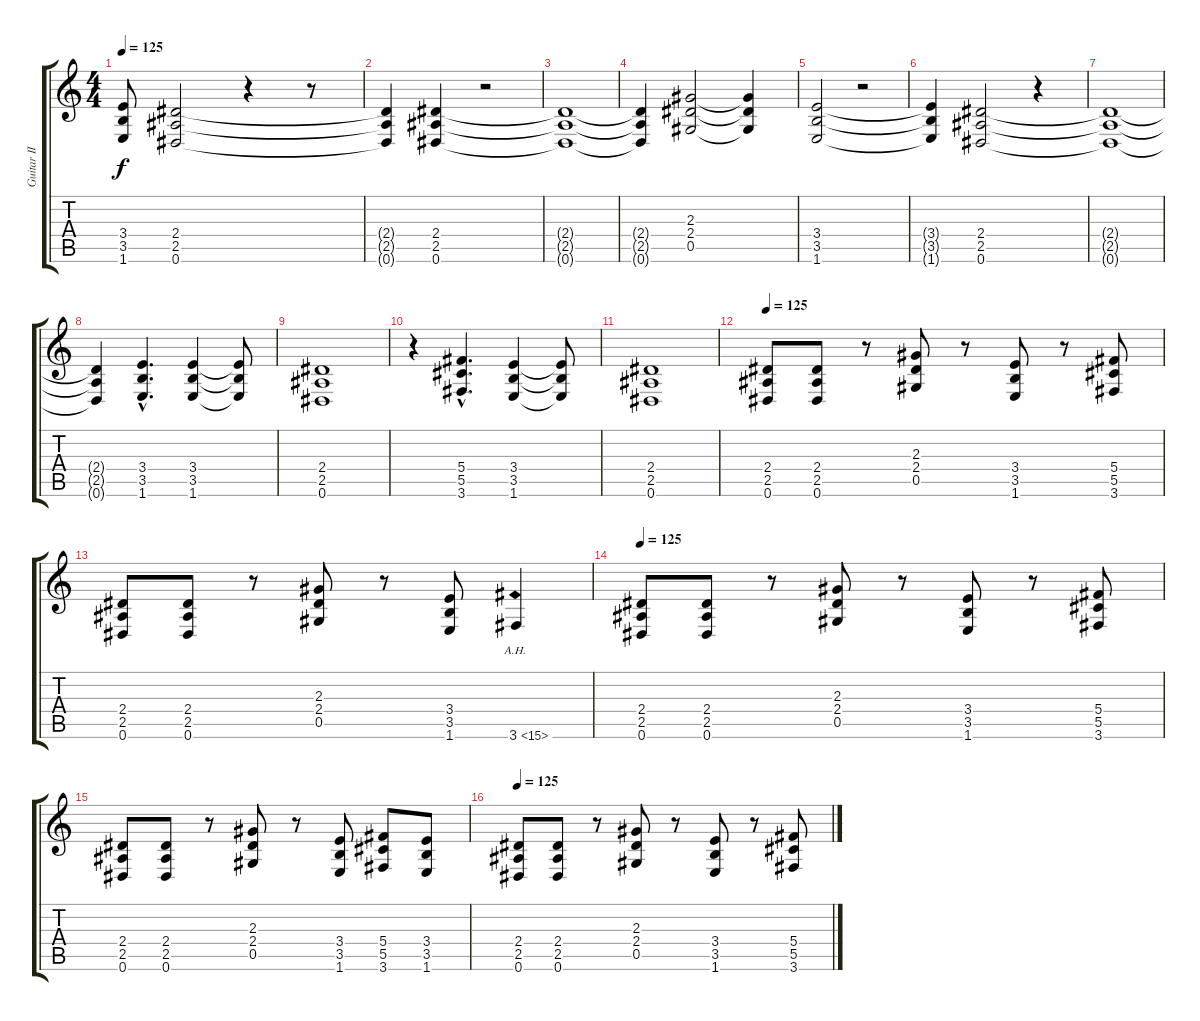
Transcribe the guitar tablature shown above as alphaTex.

\track ("Guitar II" "Guitar II") {instrument distortionguitar}
\staff {score tabs}
\tuning (Eb4 Bb3 Gb3 Db3 Ab2 Eb2) {hide}
\ts (4 4)
\tempo 125
\clef g2
\ks c
(3.4{t} 3.5{t} 1.6{t}).8{dy f} (2.4 2.5 0.6).2 r.4 r.8 |
(2.4{t} 2.5{t} 0.6{t}).4 (2.4 2.5 0.6).4 r.2 |
(2.4{t} 2.5{t} 0.6{t}).1 |
(2.4{t} 2.5{t} 0.6{t}).4 (2.3 2.4 0.5).2 (2.3{t} 2.4{t} 0.5{t}).4 |
(3.4 3.5 1.6).2 r.2 |
(3.4{t} 3.5{t} 1.6{t}).4 (2.4 2.5 0.6).2 r.4 |
(2.4{t} 2.5{t} 0.6{t}).1 |
(2.4{t} 2.5{t} 0.6{t}).4 (3.4{hac} 3.5{hac} 1.6{hac}).4{d} (3.4 3.5 1.6).4 (3.4{t} 3.5{t} 1.6{t}).8 |
(2.4 2.5 0.6).1 |
r.4 (5.4{hac} 5.5{hac} 3.6{hac}).4{d} (3.4 3.5 1.6).4 (3.4{t} 3.5{t} 1.6{t}).8 |
(2.4 2.5 0.6).1 |
\tempo 125
(2.4 2.5 0.6).8 (2.4 2.5 0.6).8 r.8 (2.3 2.4 0.5).8 r.8 (3.4 3.5 1.6).8 r.8 (5.4 5.5 3.6).8 |
(2.4 2.5 0.6).8 (2.4 2.5 0.6).8 r.8 (2.3 2.4 0.5).8 r.8 (3.4 3.5 1.6).8 3.6{ah 12}.4 |
\tempo 125
(2.4 2.5 0.6).8 (2.4 2.5 0.6).8 r.8 (2.3 2.4 0.5).8 r.8 (3.4 3.5 1.6).8 r.8 (5.4 5.5 3.6).8 |
(2.4 2.5 0.6).8 (2.4 2.5 0.6).8 r.8 (2.3 2.4 0.5).8 r.8 (3.4 3.5 1.6).8 (5.4 5.5 3.6).8 (3.4 3.5 1.6).8 |
\tempo 125
(2.4 2.5 0.6).8 (2.4 2.5 0.6).8 r.8 (2.3 2.4 0.5).8 r.8 (3.4 3.5 1.6).8 r.8 (5.4 5.5 3.6).8
